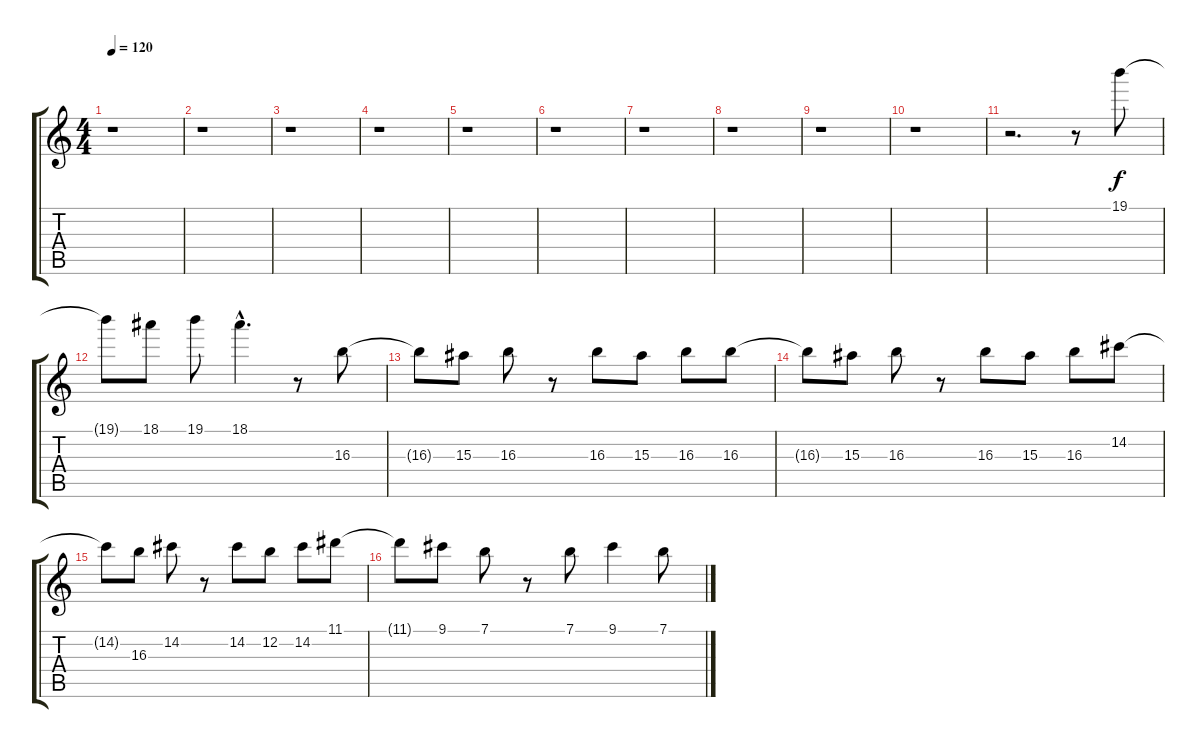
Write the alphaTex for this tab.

\track "" {instrument overdrivenguitar}
\staff {score tabs}
\tuning (E4 B3 G3 D3 A2 E2) {hide}
\ts (4 4)
\tempo 120
\clef g2
\ks c
r.1{dy f} |
r.1 |
r.1 |
r.1 |
r.1 |
r.1 |
r.1 |
r.1 |
r.1 |
r.1 |
r.2{d} r.8 19.1.8 |
19.1{t}.8 18.1.8 19.1.8 18.1{hac}.4{d} r.8 16.3.8 |
16.3{t}.8 15.3.8 16.3.8 r.8 16.3.8 15.3.8 16.3.8 16.3.8 |
16.3{t}.8 15.3.8 16.3.8 r.8 16.3.8 15.3.8 16.3.8 14.2.8 |
14.2{t}.8 16.3.8 14.2.8 r.8 14.2.8 12.2.8 14.2.8 11.1.8 |
11.1{t}.8 9.1.8 7.1.8 r.8 7.1.8 9.1.4 7.1.8
